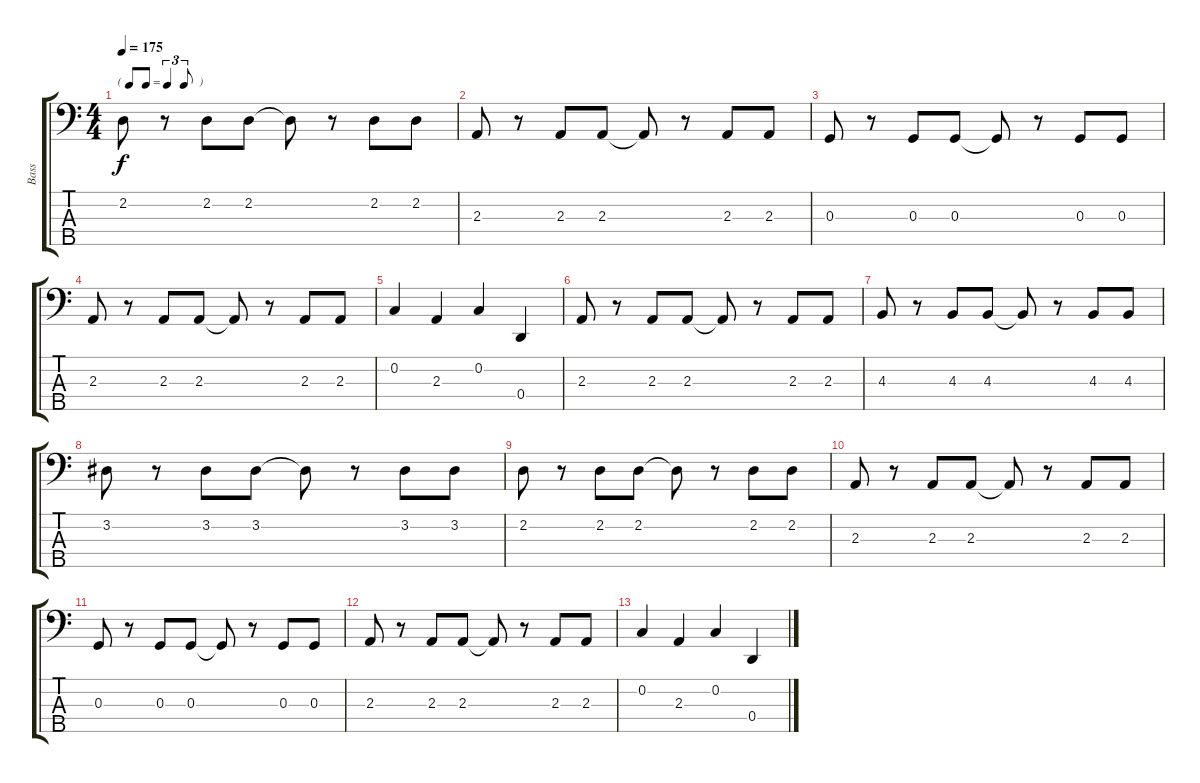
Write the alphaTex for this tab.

\track ("Bass" "Bass") {instrument electricbassfinger}
\staff {score tabs}
\tuning (F2 C2 G1 D1 A0) {hide}
\ts (4 4)
\tf triplet8th
\tempo 175
\clef f4
\ks c
2.2.8{dy f} r.8 2.2.8 2.2.8 2.2{t}.8 r.8 2.2.8 2.2.8 |
2.3.8 r.8 2.3.8 2.3.8 2.3{t}.8 r.8 2.3.8 2.3.8 |
0.3.8 r.8 0.3.8 0.3.8 0.3{t}.8 r.8 0.3.8 0.3.8 |
2.3.8 r.8 2.3.8 2.3.8 2.3{t}.8 r.8 2.3.8 2.3.8 |
0.2.4 2.3.4 0.2.4 0.4.4 |
2.3.8 r.8 2.3.8 2.3.8 2.3{t}.8 r.8 2.3.8 2.3.8 |
4.3.8 r.8 4.3.8 4.3.8 4.3{t}.8 r.8 4.3.8 4.3.8 |
3.2.8 r.8 3.2.8 3.2.8 3.2{t}.8 r.8 3.2.8 3.2.8 |
2.2.8 r.8 2.2.8 2.2.8 2.2{t}.8 r.8 2.2.8 2.2.8 |
2.3.8 r.8 2.3.8 2.3.8 2.3{t}.8 r.8 2.3.8 2.3.8 |
0.3.8 r.8 0.3.8 0.3.8 0.3{t}.8 r.8 0.3.8 0.3.8 |
2.3.8 r.8 2.3.8 2.3.8 2.3{t}.8 r.8 2.3.8 2.3.8 |
0.2.4 2.3.4 0.2.4 0.4.4
